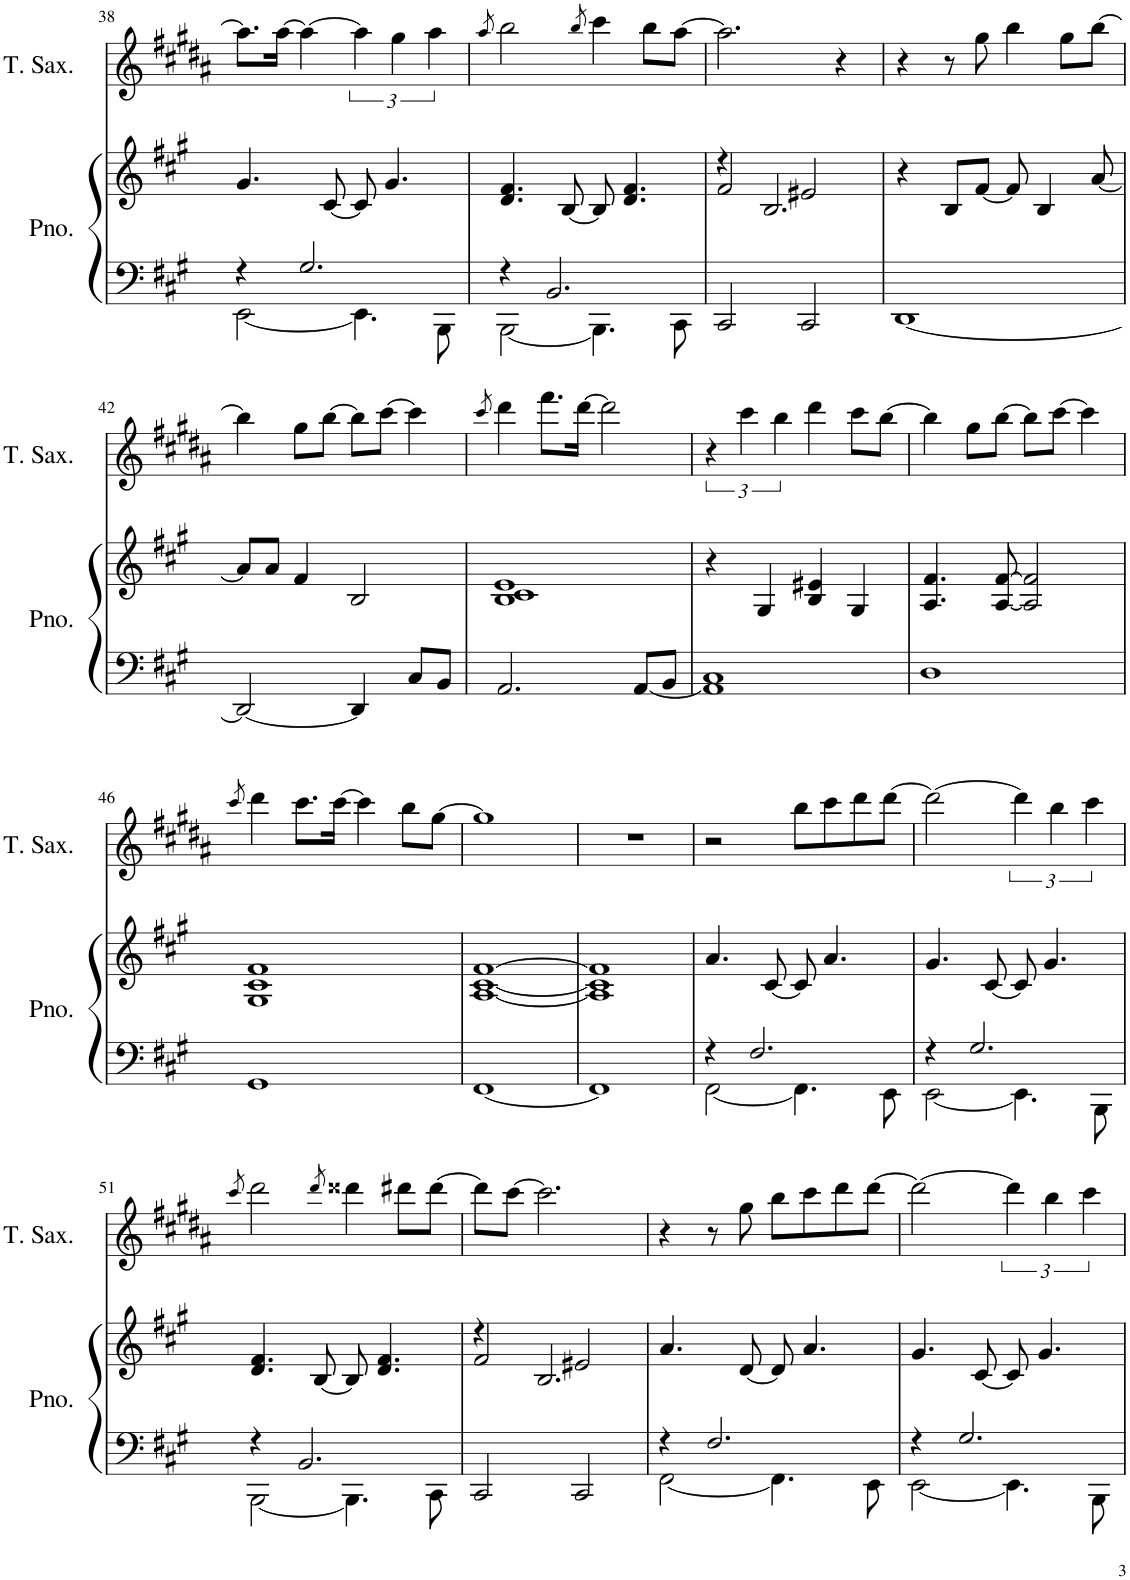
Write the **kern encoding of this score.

**kern	**kern	**kern
*part2	*part2	*part1
*staff3	*staff2	*staff1
*I"Piano	*	*I"Tenor Saxophone
*I'Pno.	*	*I'T. Sax.
!!LO:PB:g=z
*clefF4	*clefG2	*clefG2
*	*	*Trd8c14
*k[f#c#g#]	*k[f#c#g#]	*k[f#c#g#d#a#]
*M4/4	*M4/4	*M4/4
=38	=38	=38
*^	*	*
4r	[2EE\	4.g#/	8.aa#\L]
.	.	.	[16aa#\Jk
2.G#/	.	.	4aa#\_
.	.	[8c#/	.
.	4.EE\]	8c#/]	6aa#\]
.	.	4.g#/	.
.	.	.	6gg#\
.	.	.	6aa#\
.	8BBB\	.	.
=39	=39	=39	=39
.	.	.	8qaa#/
4r	[2BBB\	4.d/ 4.f#/	2bb\
2.BB/	.	.	.
.	.	[8B/	.
.	.	.	8qbb/
.	4.BBB\]	8B/]	4ccc#\
.	.	4.d/ 4.f#/	.
.	.	.	8bb\L
.	8CC#\	.	[8aa#\J
*v	*v	*	*
=40	=40	=40
*	*^	*
2CC#/	4r	2f#/	2.aa#\]
.	2.B/	.	.
2CC#/	.	2e#X/	.
.	.	.	4r
*	*v	*v	*
=41	=41	=41
[1DD	4r	4r
.	8B/L	8r
.	[8f#/J	8gg#\
.	8f#/]	4bb\
.	4B/	.
.	.	8gg#\L
.	[8a/	[8bb\J
!!LO:LB:g=z
=42	=42	=42
2DD/_	8a/L]	4bb\]
.	8a/J	.
.	4f#/	8gg#\L
.	.	[8bb\J
4DD/]	2B/	8bb\L]
.	.	[8ccc#\J
8C#/L	.	4ccc#\]
8BB/J	.	.
=43	=43	=43
.	.	8qccc#/
2.AA/	1B 1c# 1e	4ddd#\
.	.	8.fff#\L
.	.	[16ddd#\Jk
.	.	2ddd#\]
[8AA/L	.	.
8BB/J	.	.
=44	=44	=44
1AA] 1C#	4r	6r
.	.	6ccc#\
.	4G#/	.
.	.	6bb\
.	4B/ 4e#X/	4ddd#\
.	4G#/	8ccc#\L
.	.	[8bb\J
=45	=45	=45
1D	4.A/ 4.f#/	4bb\]
.	.	8gg#\L
.	[8A/ [8f#/	[8bb\J
.	2A/] 2f#/]	8bb\L]
.	.	[8ccc#\J
.	.	4ccc#\]
!!LO:LB:g=z
=46	=46	=46
.	.	8qccc#/
1GG#	1G# 1c# 1f#	4ddd#\
.	.	8.ccc#\L
.	.	[16ccc#\Jk
.	.	4ccc#\]
.	.	8bb\L
.	.	[8gg#\J
=47	=47	=47
[1FF#	[1A [1c# [1f#	1gg#]
=48	=48	=48
1FF#]	1A] 1c#] 1f#]	1r
=49	=49	=49
*^	*	*
4r	[2FF#\	4.a/	2r
2.F#/	.	.	.
.	.	[8c#/	.
.	4.FF#\]	8c#/]	8bb\L
.	.	4.a/	8ccc#\
.	.	.	8ddd#\
.	8EE\	.	[8ddd#\J
=50	=50	=50	=50
4r	[2EE\	4.g#/	2ddd#\_
2.G#/	.	.	.
.	.	[8c#/	.
.	4.EE\]	8c#/]	6ddd#\]
.	.	4.g#/	.
.	.	.	6bb\
.	.	.	6ccc#\
.	8BBB\	.	.
!!LO:LB:g=z
=51	=51	=51	=51
.	.	.	8qccc#/
4r	[2BBB\	4.d/ 4.f#/	2ddd#\
2.BB/	.	.	.
.	.	[8B/	.
.	.	.	8qddd#/
.	4.BBB\]	8B/]	4ddd##X\
.	.	4.d/ 4.f#/	.
.	.	.	8ddd#X\L
.	8CC#\	.	[8ddd#\J
*v	*v	*	*
=52	=52	=52
*	*^	*
2CC#/	4r	2f#/	8ddd#\L]
.	.	.	[8ccc#\J
.	2.B/	.	2.ccc#\]
2CC#/	.	2e#X/	.
*	*v	*v	*
=53	=53	=53
*^	*	*
4r	[2FF#\	4.a/	4r
2.F#/	.	.	8r
.	.	[8d/	8gg#\
.	4.FF#\]	8d/]	8bb\L
.	.	4.a/	8ccc#\
.	.	.	8ddd#\
.	8EE\	.	[8ddd#\J
=54	=54	=54	=54
4r	[2EE\	4.g#/	2ddd#\_
2.G#/	.	.	.
.	.	[8c#/	.
.	4.EE\]	8c#/]	6ddd#\]
.	.	4.g#/	.
.	.	.	6bb\
.	.	.	6ccc#\
.	8BBB\	.	.
*v	*v	*	*
=	=	=
*-	*-	*-
